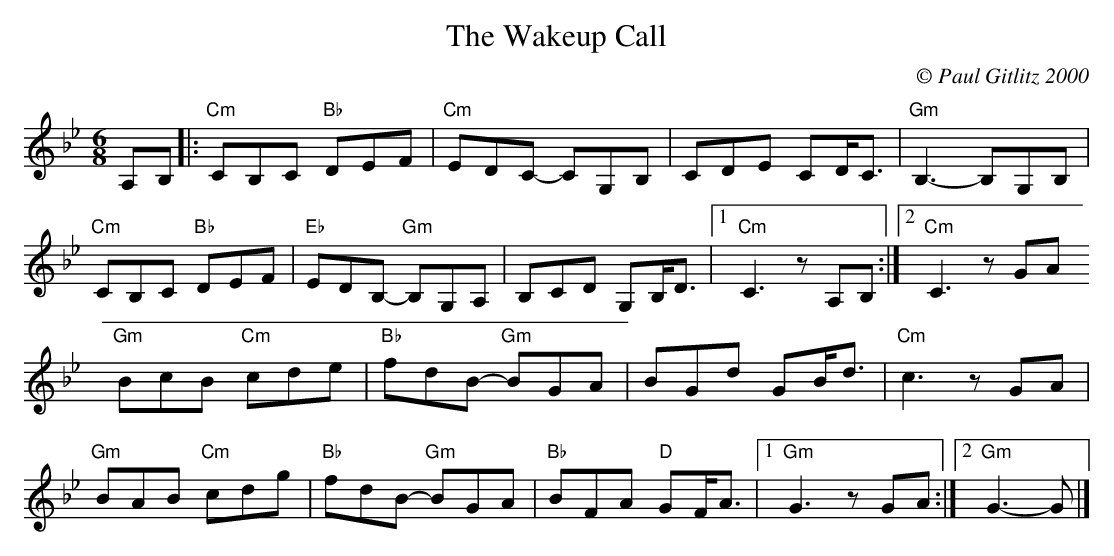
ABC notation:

X:1
T:The Wakeup Call
M:6/8
L:1/8
C:© Paul Gitlitz 2000
K:Gm
A,B,|:"Cm"CB,C "Bb"DEF|"Cm"EDC- CG,B,|CDE CD<C|"Gm"B,3- B,G,B,|!
"Cm"CB,C "Bb"DEF|"Eb"EDB,- "Gm"B,G,A,|B,CD G,B,<D|1"Cm"C3 zA,B,:|2"Cm"C3 zGA!
"Gm"BcB "Cm"cde|"Bb"fdB- "Gm"BGA|BGd GB<d|"Cm"c3 zGA|!
"Gm"BAB "Cm"cdg|"Bb"fdB- "Gm"BGA|"Bb"BFA "D"GF<A|1"Gm"G3zGA:|2"Gm"G3-G|]
